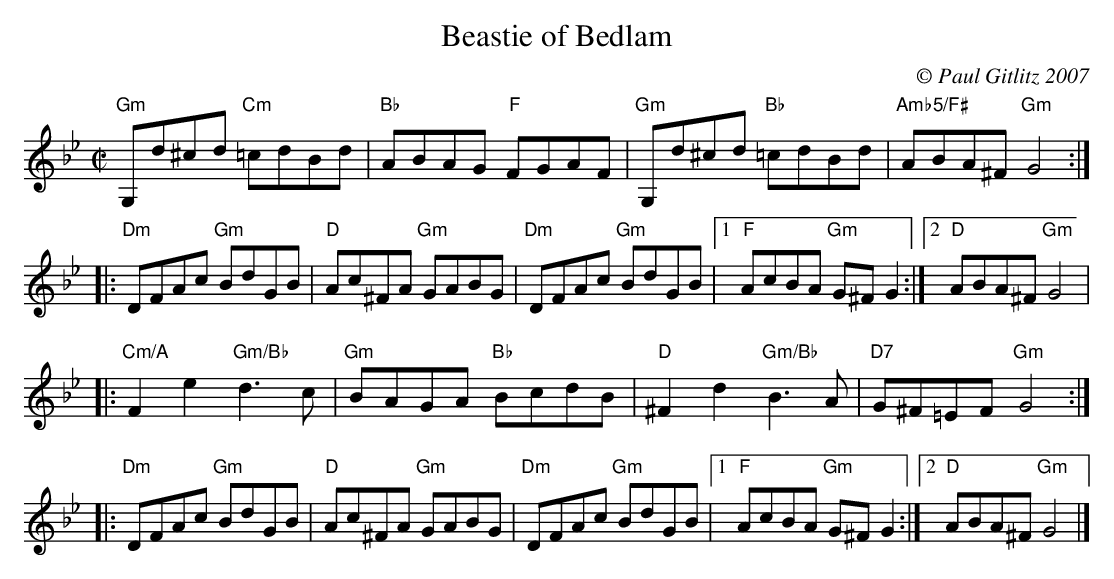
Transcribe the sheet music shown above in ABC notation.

X:1
T:Beastie of Bedlam
M:C|
C:© Paul Gitlitz 2007
K:Gm
"Gm"G,d^cd "Cm"=cdBd |"Bb"ABAG "F"FGAF|"Gm"G,d^cd "Bb"=cdBd |"Amb5/F#"ABA^F "Gm"G4:|!
|:"Dm"DFAc "Gm"BdGB|"D"Ac^FA "Gm"GABG|"Dm"DFAc "Gm"BdGB|1"F"AcBA "Gm"G^FG2:|2"D"ABA^F "Gm"G4|!
|:"Cm/A"F2e2"Gm/Bb"d3c|"Gm"BAGA "Bb"BcdB|"D"^F2d2"Gm/Bb"B3A|"D7"G^F=EF "Gm"G4:|!
|:"Dm"DFAc "Gm"BdGB|"D"Ac^FA "Gm"GABG|"Dm"DFAc "Gm"BdGB|1"F"AcBA "Gm"G^FG2:|2"D"ABA^F "Gm"G4|]
